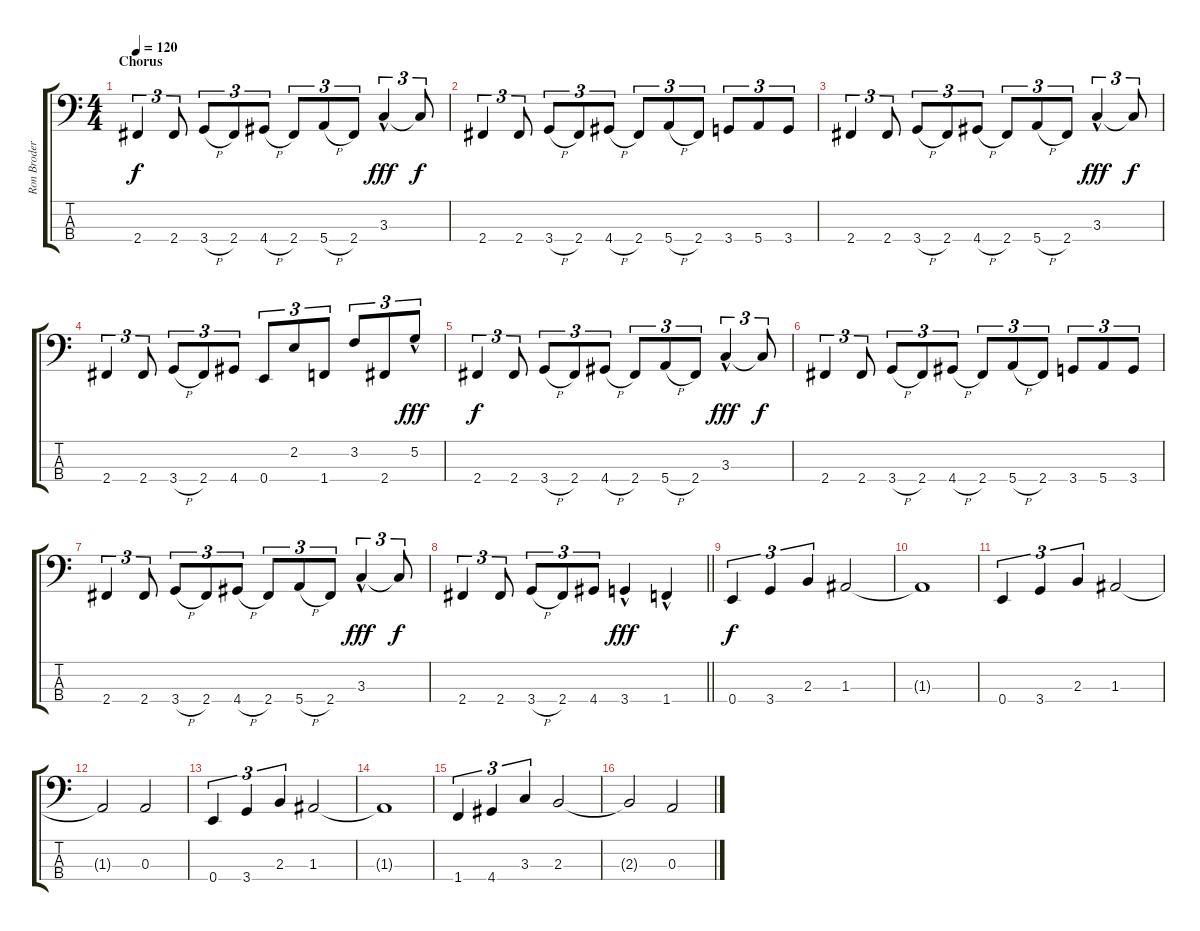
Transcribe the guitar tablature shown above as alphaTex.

\track ("Ron Broder" "Ron Broder") {instrument electricbasspick}
\staff {score tabs}
\tuning (G2 D2 A1 E1) {hide}
\ts (4 4)
\section ("" "Chorus")
\tempo 120
\clef f4
\ks c
2.4.4{tu (3 2) dy f} 2.4.8{tu (3 2)} 3.4{h}.8{tu (3 2)} 2.4.8{tu (3 2)} 4.4{h}.8{tu (3 2)} 2.4.8{tu (3 2)} 5.4{h}.8{tu (3 2)} 2.4.8{tu (3 2)} 3.3{hac}.4{tu (3 2) dy fff} 3.3{t}.8{tu (3 2) dy f} |
2.4.4{tu (3 2)} 2.4.8{tu (3 2)} 3.4{h}.8{tu (3 2)} 2.4.8{tu (3 2)} 4.4{h}.8{tu (3 2)} 2.4.8{tu (3 2)} 5.4{h}.8{tu (3 2)} 2.4.8{tu (3 2)} 3.4.8{tu (3 2)} 5.4.8{tu (3 2)} 3.4.8{tu (3 2)} |
2.4.4{tu (3 2)} 2.4.8{tu (3 2)} 3.4{h}.8{tu (3 2)} 2.4.8{tu (3 2)} 4.4{h}.8{tu (3 2)} 2.4.8{tu (3 2)} 5.4{h}.8{tu (3 2)} 2.4.8{tu (3 2)} 3.3{hac}.4{tu (3 2) dy fff} 3.3{t}.8{tu (3 2) dy f} |
2.4.4{tu (3 2)} 2.4.8{tu (3 2)} 3.4{h}.8{tu (3 2)} 2.4.8{tu (3 2)} 4.4.8{tu (3 2)} 0.4.8{tu (3 2)} 2.2.8{tu (3 2)} 1.4.8{tu (3 2)} 3.2.8{tu (3 2)} 2.4.8{tu (3 2)} 5.2{hac}.8{tu (3 2) dy fff} |
2.4.4{tu (3 2) dy f} 2.4.8{tu (3 2)} 3.4{h}.8{tu (3 2)} 2.4.8{tu (3 2)} 4.4{h}.8{tu (3 2)} 2.4.8{tu (3 2)} 5.4{h}.8{tu (3 2)} 2.4.8{tu (3 2)} 3.3{hac}.4{tu (3 2) dy fff} 3.3{t}.8{tu (3 2) dy f} |
2.4.4{tu (3 2)} 2.4.8{tu (3 2)} 3.4{h}.8{tu (3 2)} 2.4.8{tu (3 2)} 4.4{h}.8{tu (3 2)} 2.4.8{tu (3 2)} 5.4{h}.8{tu (3 2)} 2.4.8{tu (3 2)} 3.4.8{tu (3 2)} 5.4.8{tu (3 2)} 3.4.8{tu (3 2)} |
2.4.4{tu (3 2)} 2.4.8{tu (3 2)} 3.4{h}.8{tu (3 2)} 2.4.8{tu (3 2)} 4.4{h}.8{tu (3 2)} 2.4.8{tu (3 2)} 5.4{h}.8{tu (3 2)} 2.4.8{tu (3 2)} 3.3{hac}.4{tu (3 2) dy fff} 3.3{t}.8{tu (3 2) dy f} |
\barLineRight lightlight
2.4.4{tu (3 2)} 2.4.8{tu (3 2)} 3.4{h}.8{tu (3 2)} 2.4.8{tu (3 2)} 4.4.8{tu (3 2)} 3.4{hac}.4{dy fff} 1.4{hac}.4 |
0.4.4{tu (3 2) dy f} 3.4.4{tu (3 2)} 2.3.4{tu (3 2)} 1.3.2 |
1.3{t}.1 |
0.4.4{tu (3 2)} 3.4.4{tu (3 2)} 2.3.4{tu (3 2)} 1.3.2 |
1.3{t}.2 0.3.2 |
0.4.4{tu (3 2)} 3.4.4{tu (3 2)} 2.3.4{tu (3 2)} 1.3.2 |
1.3{t}.1 |
1.4.4{tu (3 2)} 4.4.4{tu (3 2)} 3.3.4{tu (3 2)} 2.3.2 |
2.3{t}.2 0.3.2
